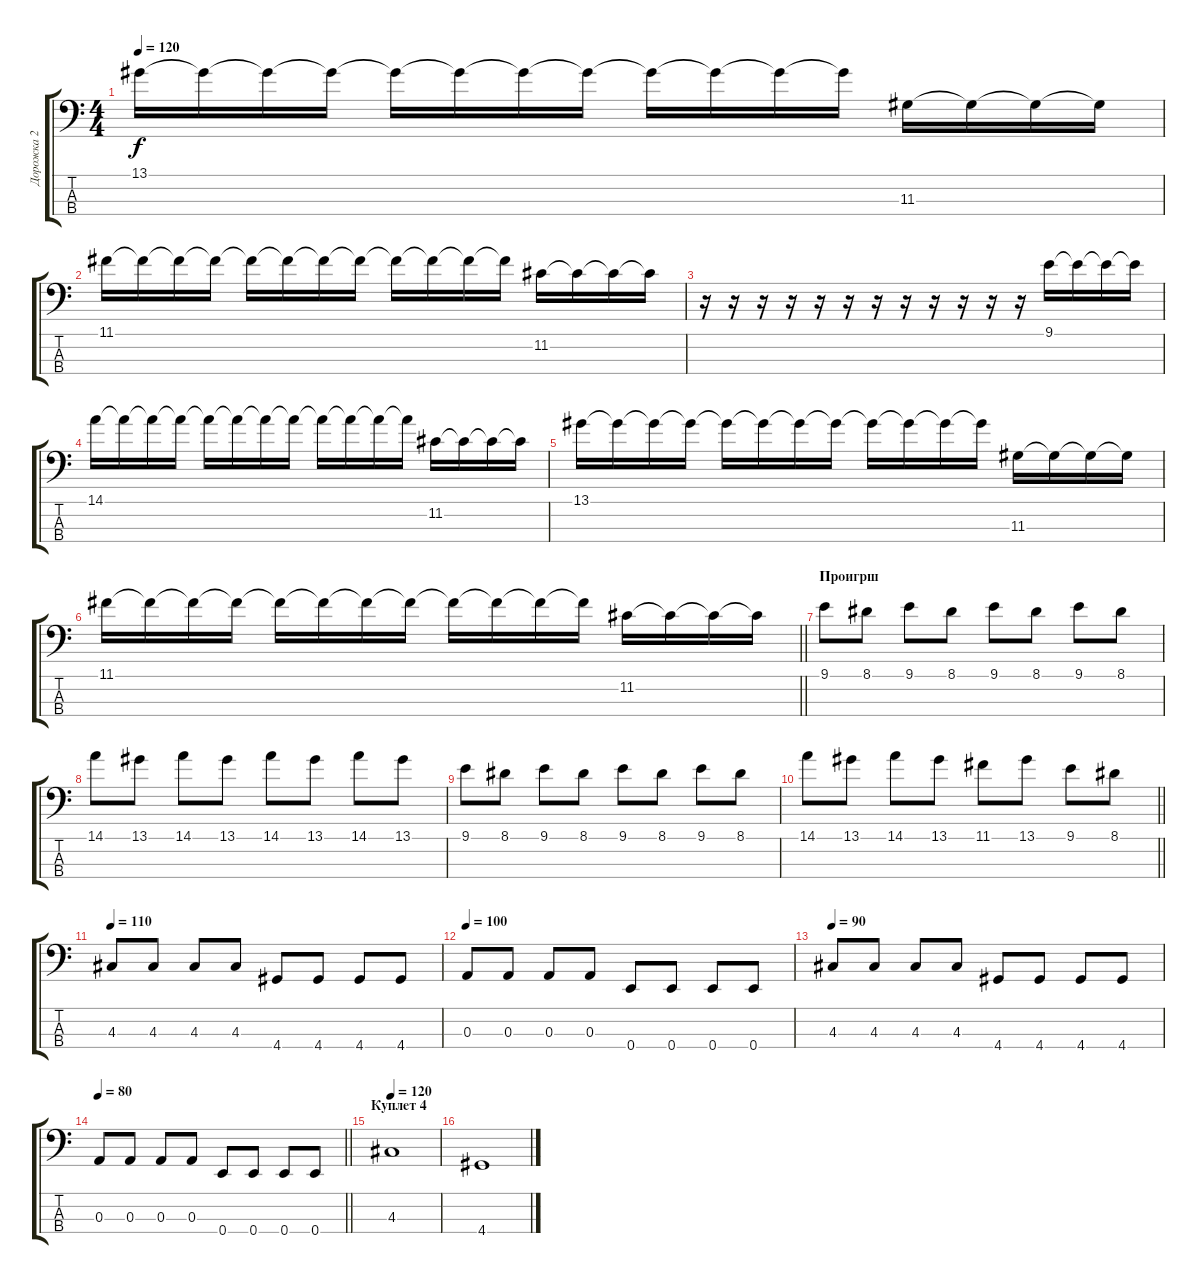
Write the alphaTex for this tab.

\track ("Дорожка 2" "Дорожка 2") {instrument electricbassfinger}
\staff {score tabs}
\tuning (G2 D2 A1 E1) {hide}
\ts (4 4)
\tempo 120
\clef f4
\ks c
13.1.16{dy f} 13.1{t}.16 13.1{t}.16 13.1{t}.16 13.1{t}.16 13.1{t}.16 13.1{t}.16 13.1{t}.16 13.1{t}.16 13.1{t}.16 13.1{t}.16 13.1{t}.16 11.3.16 11.3{t}.16 11.3{t}.16 11.3{t}.16 |
11.1.16 11.1{t}.16 11.1{t}.16 11.1{t}.16 11.1{t}.16 11.1{t}.16 11.1{t}.16 11.1{t}.16 11.1{t}.16 11.1{t}.16 11.1{t}.16 11.1{t}.16 11.2.16 11.2{t}.16 11.2{t}.16 11.2{t}.16 |
r.16 r.16 r.16 r.16 r.16 r.16 r.16 r.16 r.16 r.16 r.16 r.16 9.1.16 9.1{t}.16 9.1{t}.16 9.1{t}.16 |
14.1.16 14.1{t}.16 14.1{t}.16 14.1{t}.16 14.1{t}.16 14.1{t}.16 14.1{t}.16 14.1{t}.16 14.1{t}.16 14.1{t}.16 14.1{t}.16 14.1{t}.16 11.2.16 11.2{t}.16 11.2{t}.16 11.2{t}.16 |
13.1.16 13.1{t}.16 13.1{t}.16 13.1{t}.16 13.1{t}.16 13.1{t}.16 13.1{t}.16 13.1{t}.16 13.1{t}.16 13.1{t}.16 13.1{t}.16 13.1{t}.16 11.3.16 11.3{t}.16 11.3{t}.16 11.3{t}.16 |
\barLineRight lightlight
11.1.16 11.1{t}.16 11.1{t}.16 11.1{t}.16 11.1{t}.16 11.1{t}.16 11.1{t}.16 11.1{t}.16 11.1{t}.16 11.1{t}.16 11.1{t}.16 11.1{t}.16 11.2.16 11.2{t}.16 11.2{t}.16 11.2{t}.16 |
\section ("" "Проигрш")
9.1.8 8.1.8 9.1.8 8.1.8 9.1.8 8.1.8 9.1.8 8.1.8 |
14.1.8 13.1.8 14.1.8 13.1.8 14.1.8 13.1.8 14.1.8 13.1.8 |
9.1.8 8.1.8 9.1.8 8.1.8 9.1.8 8.1.8 9.1.8 8.1.8 |
\barLineRight lightlight
14.1.8 13.1.8 14.1.8 13.1.8 11.1.8 13.1.8 9.1.8 8.1.8 |
\tempo 110
4.3.8 4.3.8 4.3.8 4.3.8 4.4.8 4.4.8 4.4.8 4.4.8 |
\tempo 100
0.3.8 0.3.8 0.3.8 0.3.8 0.4.8 0.4.8 0.4.8 0.4.8 |
\tempo 90
4.3.8 4.3.8 4.3.8 4.3.8 4.4.8 4.4.8 4.4.8 4.4.8 |
\tempo 80
\barLineRight lightlight
0.3.8 0.3.8 0.3.8 0.3.8 0.4.8 0.4.8 0.4.8 0.4.8 |
\section ("" "Куплет 4")
\tempo 120
4.3.1 |
4.4.1
